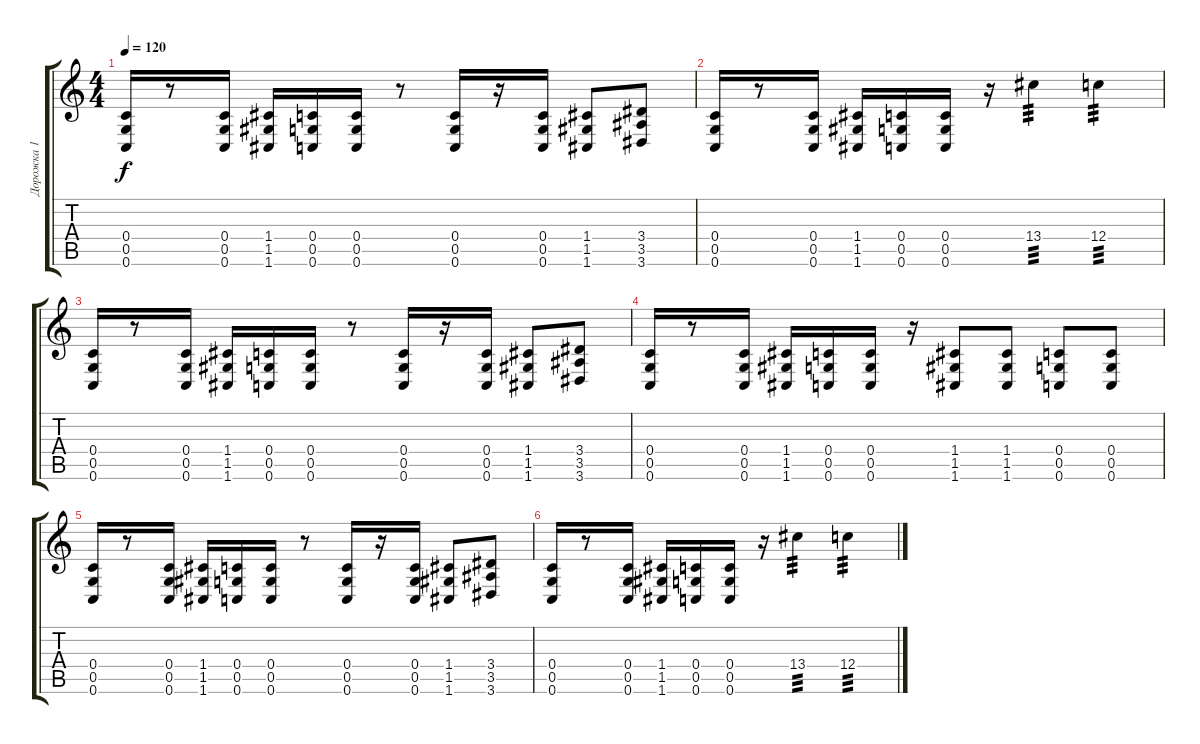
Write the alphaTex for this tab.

\track ("Дорожка 1" "Дорожка 1") {instrument distortionguitar}
\staff {score tabs}
\tuning (D4 A3 F3 C3 G2 C2) {hide}
\ts (4 4)
\tempo 120
\clef g2
\ks c
(0.4 0.5 0.6).16{dy f} r.8 (0.4 0.5 0.6).16 (1.4 1.5 1.6).16 (0.4 0.5 0.6).16 (0.4 0.5 0.6).16 r.8 (0.4 0.5 0.6).16 r.16 (0.4 0.5 0.6).16 (1.4 1.5 1.6).8 (3.4 3.5 3.6).8 |
(0.4 0.5 0.6).16 r.8 (0.4 0.5 0.6).16 (1.4 1.5 1.6).16 (0.4 0.5 0.6).16 (0.4 0.5 0.6).16 r.16 13.4.4{tp 3} 12.4.4{tp 3} |
(0.4 0.5 0.6).16 r.8 (0.4 0.5 0.6).16 (1.4 1.5 1.6).16 (0.4 0.5 0.6).16 (0.4 0.5 0.6).16 r.8 (0.4 0.5 0.6).16 r.16 (0.4 0.5 0.6).16 (1.4 1.5 1.6).8 (3.4 3.5 3.6).8 |
(0.4 0.5 0.6).16 r.8 (0.4 0.5 0.6).16 (1.4 1.5 1.6).16 (0.4 0.5 0.6).16 (0.4 0.5 0.6).16 r.16 (1.4 1.5 1.6).8 (1.4 1.5 1.6).8 (0.4 0.5 0.6).8 (0.4 0.5 0.6).8 |
(0.4 0.5 0.6).16 r.8 (0.4 0.5 0.6).16 (1.4 1.5 1.6).16 (0.4 0.5 0.6).16 (0.4 0.5 0.6).16 r.8 (0.4 0.5 0.6).16 r.16 (0.4 0.5 0.6).16 (1.4 1.5 1.6).8 (3.4 3.5 3.6).8 |
(0.4 0.5 0.6).16 r.8 (0.4 0.5 0.6).16 (1.4 1.5 1.6).16 (0.4 0.5 0.6).16 (0.4 0.5 0.6).16 r.16 13.4.4{tp 3} 12.4.4{tp 3}
